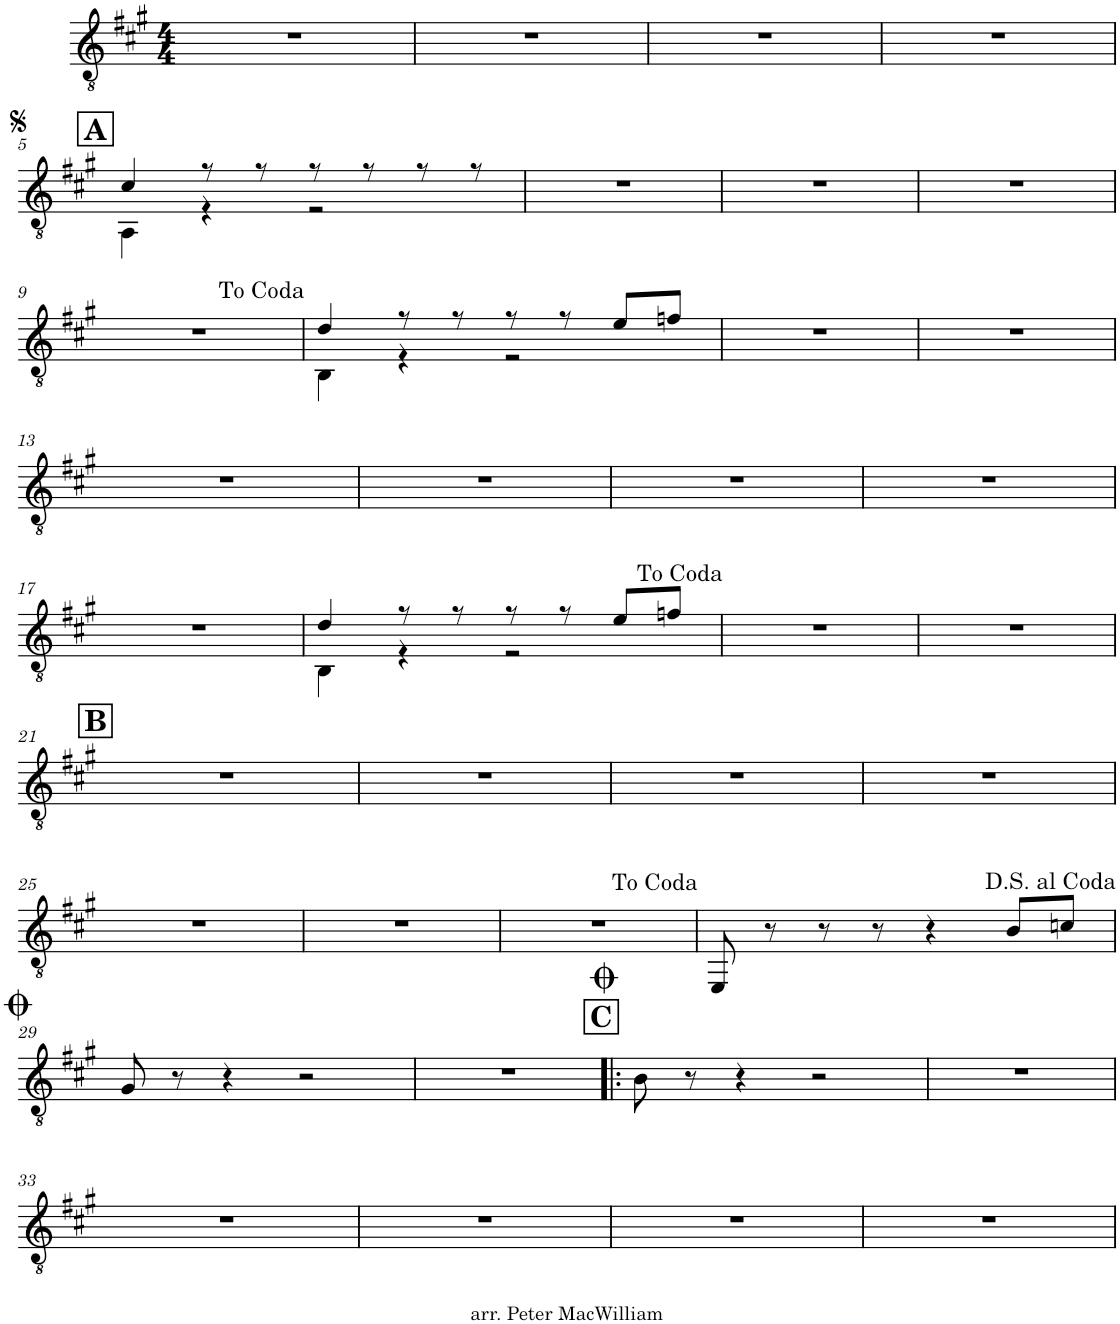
**kern
*part1
*staff1
*I"Classical Guitar
*I'Guit.
*clefGv2
*k[f#c#g#]
*M4/4
=1
1r
=2
1r
=3
1r
=4
1r
!!LO:LB:g=z
!!LO:REH:place=s1:a:B:cj:fs=14:t=A
=5
*^
4c#/	4AA\
8r	4r
8r	.
8r	2r
8r	.
8r	.
8r	.
*v	*v
=6
1r
=7
1r
=8
1r
!!LO:LB:g=z
=9
1r
=10
*^
4d/	4BB\
8r	4r
8r	.
8r	2r
8r	.
8e/L	.
8fn/J	.
*v	*v
=11
1r
=12
1r
!!LO:LB:g=z
=13
1r
=14
1r
=15
1r
=16
1r
!!LO:LB:g=z
=17
1r
=18
*^
4d/	4BB\
8r	4r
8r	.
8r	2r
8r	.
8e/L	.
8fn/J	.
*v	*v
=19
1r
=20
1r
!!LO:LB:g=z
!!LO:REH:place=s1:a:B:cj:fs=14:t=B
=21
1r
=22
1r
=23
1r
=24
1r
!!LO:LB:g=z
=25
1r
=26
1r
=27
1r
=28
*^
8EE/	1ryy
8r	.
8r	.
8r	.
4r	.
8B/L	.
8cn/J	.
*v	*v
!!LO:LB:g=z
=29
8G#/
8r
4r
2r
=30
1r
!!LO:REH:place=s1:a:B:cj:fs=14:t=C
=31!|:
8B\
8r
4r
2r
=32
1r
!!LO:LB:g=z
=33
1r
=34
1r
=35
1r
=36
1r
=
*-
